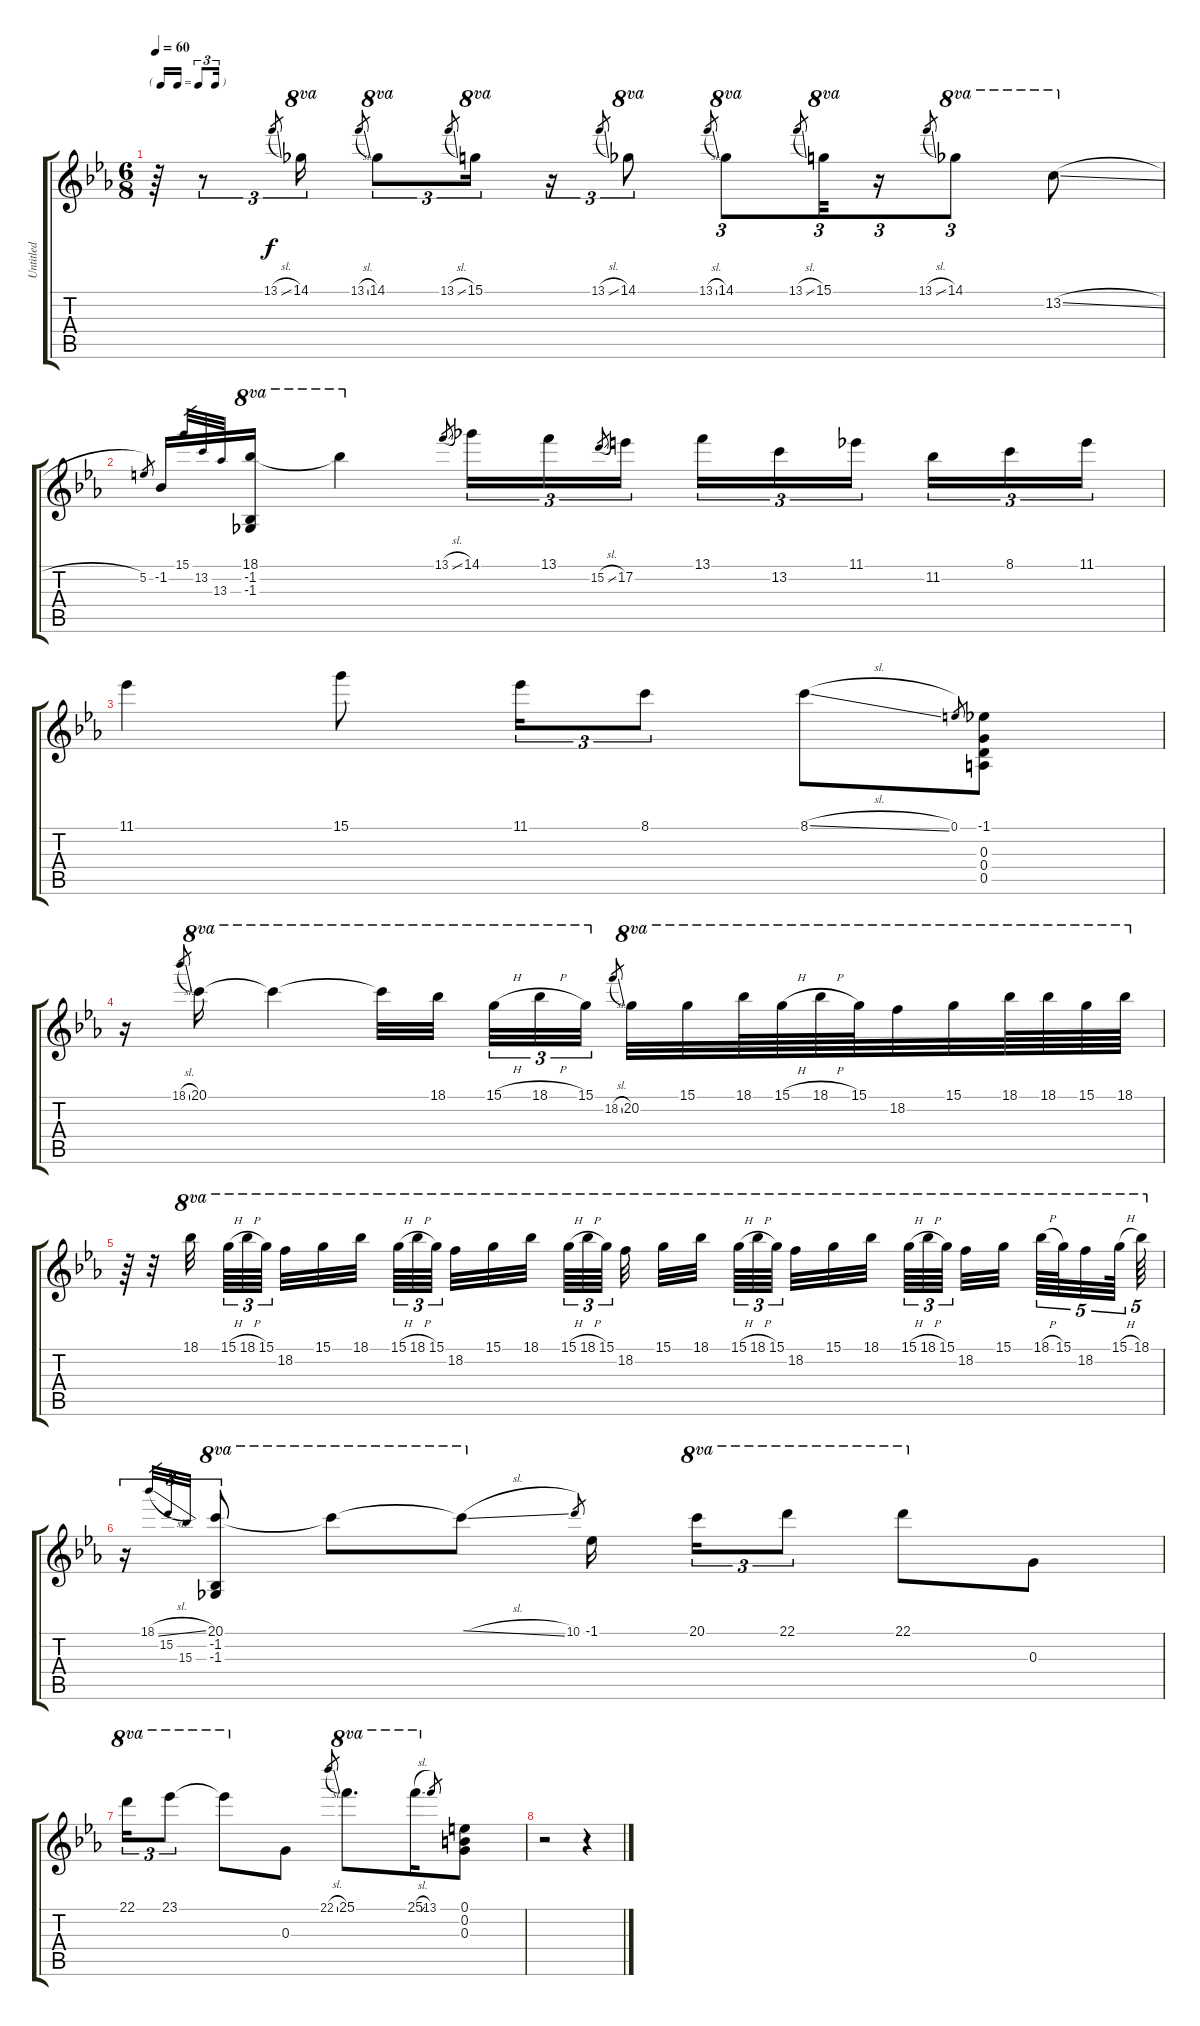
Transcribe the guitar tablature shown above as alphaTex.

\track ("Untitled" "Untitled") {instrument acousticguitarnylon}
\staff {score tabs}
\tuning (E4 B3 G3 D3 A2 E2) {hide}
\ts (6 8)
\tf triplet16th
\tempo 60
\clef g2
\ks eb
r.64{dy f} r.8{tu (3 2)} 13.1{sl}.8{gr} 14.1.16{tu (3 2) ot 8va} 13.1{sl}.8{gr} 14.1.8{tu (3 2) ot 8va} 13.1{sl}.8{gr} 15.1.16{tu (3 2) ot 8va} r.16{tu (3 2)} 13.1{sl}.8{gr} 14.1.8{tu (3 2) ot 8va} 13.1{sl}.8{gr} 14.1.8{tu (3 2) ot 8va} 13.1{sl}.8{gr} 15.1.32{tu (3 2) ot 8va} r.16{tu (3 2)} 13.1{sl}.8{gr} 14.1.8{tu (3 2) ot 8va} 13.2{sl}.8{ot 8va} |
5.2.8{gr} -1.2.16 15.1.32{gr} 13.2.32{gr} 13.3.32{gr} (18.1 -1.2 -1.3).16{ot 8va} 18.1{t}.4{ot 8va} 13.1{sl}.8{gr} 14.1.16{tu (3 2)} 13.1.16{tu (3 2)} 15.2{sl}.8{gr} 17.2.16{tu (3 2) beam splitsecondary} 13.1.16{tu (3 2)} 13.2.16{tu (3 2)} 11.1.16{tu (3 2) beam splitsecondary} 11.2.16{tu (3 2)} 8.1.16{tu (3 2)} 11.1.16{tu (3 2)} |
11.1.4 15.1.8 11.1.16{tu (3 2)} 8.1.8{tu (3 2)} 8.1{sl}.8 0.1.8{gr} (-1.1 0.3 0.4 0.5).8 |
r.16 18.1{sl}.8{gr} 20.1.16{ot 8va} 20.1{t}.4{ot 8va} 20.1{t}.32{ot 8va} 18.1.32{ot 8va beam splitsecondary} 15.1{h}.32{tu (3 2) ot 8va} 18.1{h}.32{tu (3 2) ot 8va} 15.1.32{tu (3 2) ot 8va} 18.2{sl}.8{gr beam splitsecondary} 20.2.32{ot 8va} 15.1.32{ot 8va} 18.1.64{ot 8va} 15.1{h}.64{ot 8va} 18.1{h}.64{ot 8va} 15.1.64{ot 8va} 18.2.32{ot 8va} 15.1.32{ot 8va} 18.1.64{ot 8va} 18.1.64{ot 8va} 15.1.64{ot 8va} 18.1.64{ot 8va} |
r.64 r.32 18.1.32{ot 8va beam splitsecondary} 15.1{h}.64{tu (3 2) ot 8va} 18.1{h}.64{tu (3 2) ot 8va} 15.1.64{tu (3 2) ot 8va beam splitsecondary} 18.2.32{ot 8va} 15.1.32{ot 8va} 18.1.32{ot 8va beam splitsecondary} 15.1{h}.64{tu (3 2) ot 8va} 18.1{h}.64{tu (3 2) ot 8va} 15.1.64{tu (3 2) ot 8va beam splitsecondary} 18.2.32{ot 8va} 15.1.32{ot 8va} 18.1.32{ot 8va beam splitsecondary} 15.1{h}.64{tu (3 2) ot 8va} 18.1{h}.64{tu (3 2) ot 8va} 15.1.64{tu (3 2) ot 8va beam splitsecondary} 18.2.32{ot 8va} 15.1.32{ot 8va} 18.1.32{ot 8va beam splitsecondary} 15.1{h}.64{tu (3 2) ot 8va} 18.1{h}.64{tu (3 2) ot 8va} 15.1.64{tu (3 2) ot 8va beam splitsecondary} 18.2.32{ot 8va} 15.1.32{ot 8va} 18.1.32{ot 8va beam splitsecondary} 15.1{h}.64{tu (3 2) ot 8va} 18.1{h}.64{tu (3 2) ot 8va} 15.1.64{tu (3 2) ot 8va beam splitsecondary} 18.2.32{ot 8va} 15.1.32{ot 8va beam splitsecondary} 18.1{h}.64{tu (5 4) ot 8va} 15.1.64{tu (5 4) ot 8va} 18.2.32{tu (5 4) ot 8va} 15.1{h}.64{tu (5 4) ot 8va} 18.1.64{tu (5 4) ot 8va} |
r.16{tu (3 2)} 18.1{sl}.32{gr} 15.2.32{gr} 15.3.32{gr} (20.1 -1.2 -1.3).8{tu (3 2) ot 8va} 20.1{t}.8{ot 8va} 20.1{sl t}.8{ot 8va} 10.1.8{gr} -1.1.16 20.1.16{tu (3 2) ot 8va} 22.1.8{tu (3 2) ot 8va} 22.1.8{ot 8va} 0.3.8 |
22.1.16{tu (3 2) ot 8va} 23.1.8{tu (3 2) ot 8va} 23.1{t}.8{ot 8va} 0.3.8 22.1{sl}.8{gr} 25.1.8{d ot 8va} 25.1{sl}.16{ot 8va} 13.1.8{gr} (0.1 0.2 0.3).8 |
r.2 r.4
